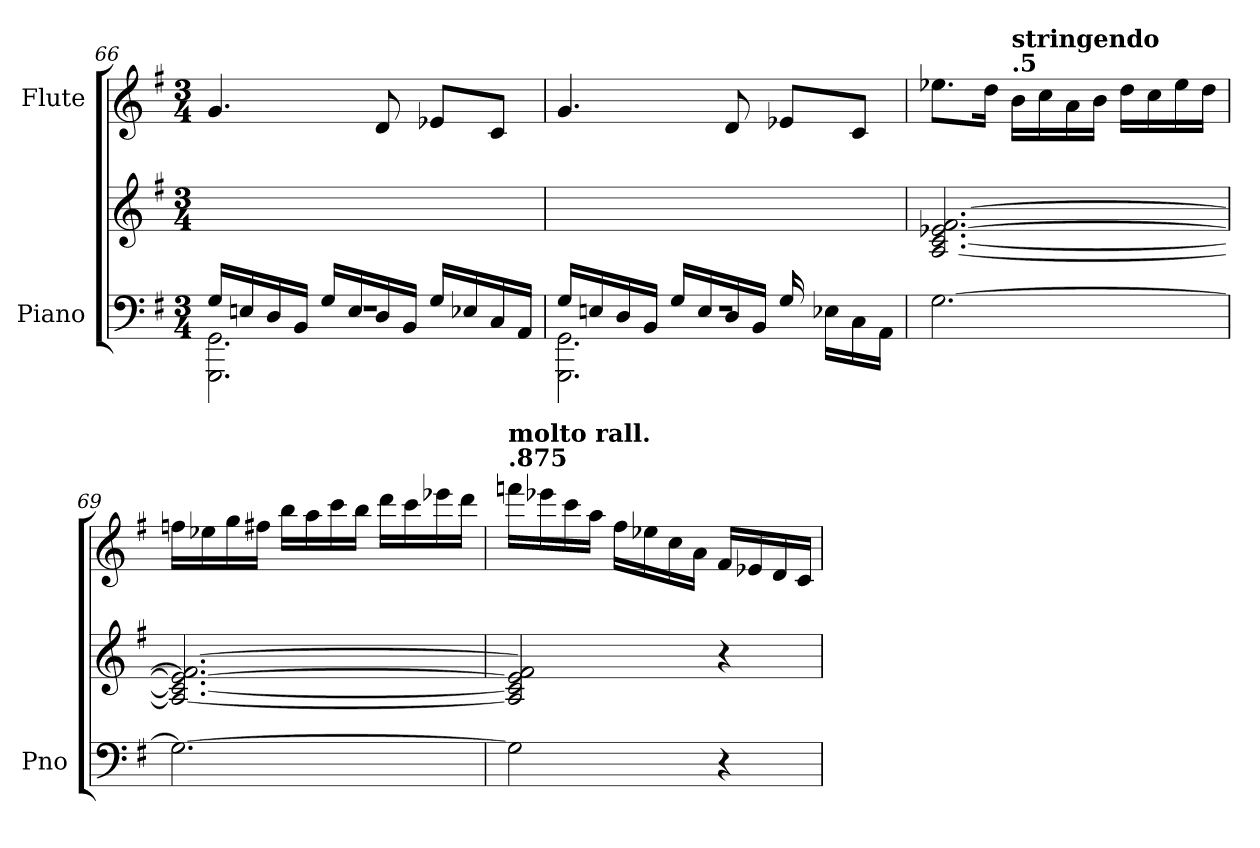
**kern	**kern	**kern
*part2	*part2	*part1
*staff3	*staff2	*staff1
*I"Piano	*	*I"Flute
*I'Pno	*	*
*clefF4	*clefG2	*clefG2
*k[f#]	*k[f#]	*k[f#]
*G:	*G:	*G:
*M3/4	*M3/4	*M3/4
=66	=66	=66
*^	*	*
*	*^	*	*
16G/LL	2.r	2.GGG\ 2.GG\	2.ryy	4.g/
16Eni/	.	.	.	.
16D/	.	.	.	.
16BB/JJ	.	.	.	.
16G/LL	.	.	.	.
16E/	.	.	.	.
16D/	.	.	.	8d/
16BB/JJ	.	.	.	.
16G/LL	.	.	.	8e-X/L
16E-X/	.	.	.	.
16C/	.	.	.	8c/J
16AA/JJ	.	.	.	.
=67	=67	=67	=67	=67
16G/LL	2.r	2.GGG\ 2.GG\	2.ryy	4.g/
16Eni/	.	.	.	.
16D/	.	.	.	.
16BB/JJ	.	.	.	.
16G/LL	.	.	.	.
16E/	.	.	.	.
16D/	.	.	.	8d/
16BB/JJ	.	.	.	.
16G/	.	.	.	8e-X/L
16E-X\LL	.	.	.	.
16C\	.	.	.	8c/J
16AA\JJ	.	.	.	.
*v	*v	*v	*	*
!!LO:PB:g=z
=68	=68	=68
[2.G\	[2.A/ [2.c/ [2.e-X/ [2.f#/	8.ee-X\L
.	.	16dd\Jk
*	*	*MM82
!	!	!LO:TX:a:B:t=.5
!	!	!LO:TX:a:B:t=stringendo
.	.	16b\LL
.	.	16cc\
.	.	16a\
.	.	16b\JJ
.	.	16dd\LL
.	.	16cc\
.	.	16ee-\
.	.	16dd\JJ
=69	=69	=69
2.G\_	2.A/_ 2.c/_ 2.e-/_ 2.f#/_	16ffn\LL
.	.	16ee-X\
.	.	16gg\
.	.	16ff#X\JJ
.	.	16bb\LL
.	.	16aa\
.	.	16ccc\
.	.	16bb\JJ
.	.	16ddd\LL
.	.	16ccc\
.	.	16eee-X\
.	.	16ddd\JJ
=70	=70	=70
*	*	*MM61
!	!	!LO:TX:a:B:t=.875
!	!	!LO:TX:a:B:t=molto rall.
2G\]	2A/] 2c/] 2e-/] 2f#/]	16fffn\LL
.	.	16eee-X\
.	.	16ccc\
.	.	16aa\JJ
.	.	16ff#i\LL
.	.	16ee-X\
.	.	16cc\
.	.	16a\JJ
4r	4r	16f#i/LL
.	.	16e-X/
.	.	16d/
.	.	16c/JJ
=	=	=
*-	*-	*-
